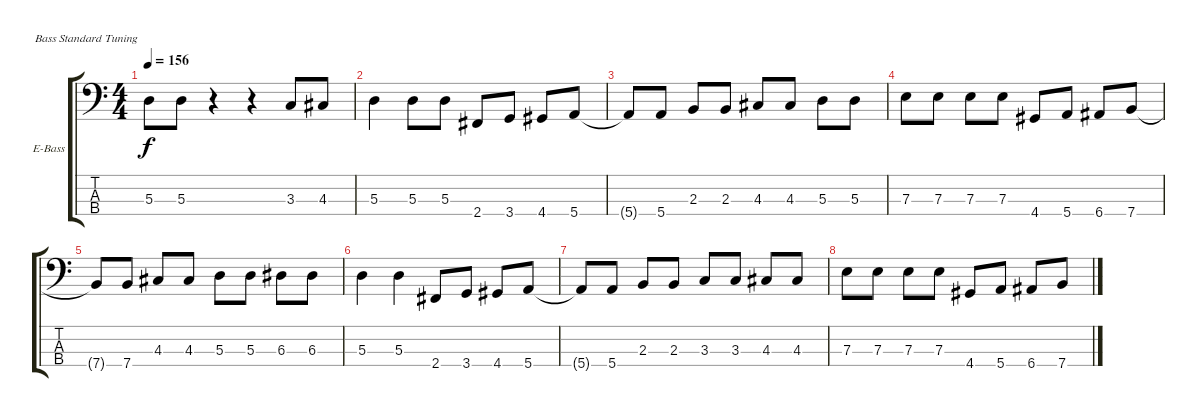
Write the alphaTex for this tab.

\bracketExtendMode groupsimilarinstruments
\firstSystemTrackNameOrientation horizontal
\otherSystemsTrackNameOrientation horizontal
\track ("Noel Redding" "E-Bass") {instrument electricbassfinger}
\staff {score tabs}
\tuning (G2 D2 A1 E1)
\ts (4 4)
\tempo 156
\clef f4
\ks c
5.3.8{dy f} 5.3.8 r.4 r.4 3.3.8 4.3.8 |
5.3.4 5.3.8 5.3.8 2.4.8 3.4.8 4.4.8 5.4.8 |
5.4{t}.8 5.4.8 2.3.8 2.3.8 4.3.8 4.3.8 5.3.8 5.3.8 |
7.3.8 7.3.8 7.3.8 7.3.8 4.4.8 5.4.8 6.4.8 7.4.8 |
7.4{t}.8 7.4.8 4.3.8 4.3.8 5.3.8 5.3.8 6.3.8 6.3.8 |
5.3.4 5.3.4 2.4.8 3.4.8 4.4.8 5.4.8 |
5.4{t}.8 5.4.8 2.3.8 2.3.8 3.3.8 3.3.8 4.3.8 4.3.8 |
7.3.8 7.3.8 7.3.8 7.3.8 4.4.8 5.4.8 6.4.8 7.4.8
